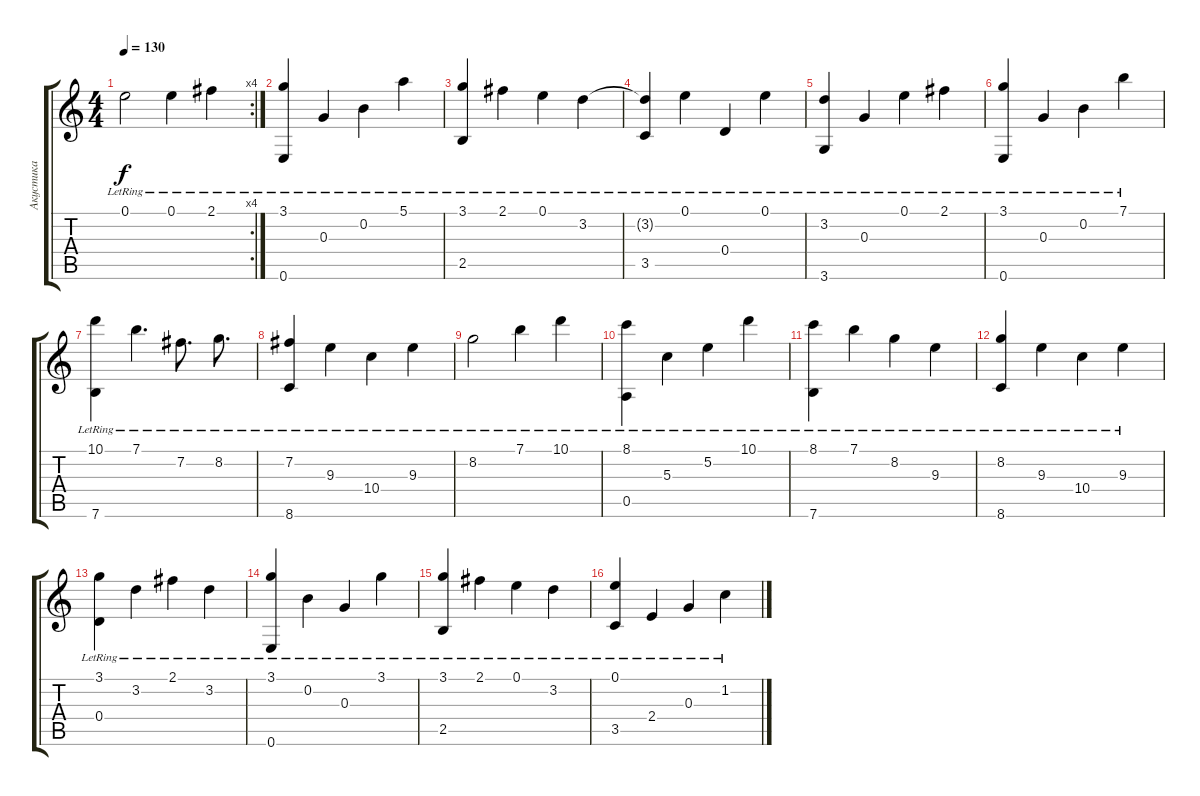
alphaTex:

\track ("Акустика" "Акустика") {instrument acousticguitarsteel}
\staff {score tabs}
\tuning (E4 B3 G3 D3 A2 E2) {hide}
\rc 4
\ts (4 4)
\tempo 130
\clef g2
\ks c
0.1{lr}.2{dy f} 0.1{lr}.4 2.1{lr}.4 |
(3.1{lr} 0.6{lr}).4 0.3{lr}.4 0.2{lr}.4 5.1{lr}.4 |
(3.1{lr} 2.5{lr}).4 2.1{lr}.4 0.1{lr}.4 3.2{lr}.4 |
(3.2{t} 3.5{lr}).4 0.1{lr}.4 0.4{lr}.4 0.1{lr}.4 |
(3.2{lr} 3.6{lr}).4 0.3{lr}.4 0.1{lr}.4 2.1{lr}.4 |
(3.1{lr} 0.6{lr}).4 0.3{lr}.4 0.2{lr}.4 7.1{lr}.4 |
(10.1{lr} 7.6{lr}).4 7.1{lr}.4{d} 7.2{lr}.8{d} 8.2{lr}.8{d} |
(7.2{lr} 8.6{lr}).4 9.3{lr}.4 10.4{lr}.4 9.3{lr}.4 |
8.2{lr}.2 7.1{lr}.4 10.1{lr}.4 |
(8.1{lr} 0.5{lr}).4 5.3{lr}.4 5.2{lr}.4 10.1{lr}.4 |
(8.1{lr} 7.6{lr}).4 7.1{lr}.4 8.2{lr}.4 9.3{lr}.4 |
(8.2{lr} 8.6{lr}).4 9.3{lr}.4 10.4{lr}.4 9.3{lr}.4 |
(3.1{lr} 0.4{lr}).4 3.2{lr}.4 2.1{lr}.4 3.2{lr}.4 |
(3.1{lr} 0.6{lr}).4 0.2{lr}.4 0.3{lr}.4 3.1{lr}.4 |
(3.1{lr} 2.5{lr}).4 2.1{lr}.4 0.1{lr}.4 3.2{lr}.4 |
(0.1{lr} 3.5{lr}).4 2.4{lr}.4 0.3{lr}.4 1.2{lr}.4
